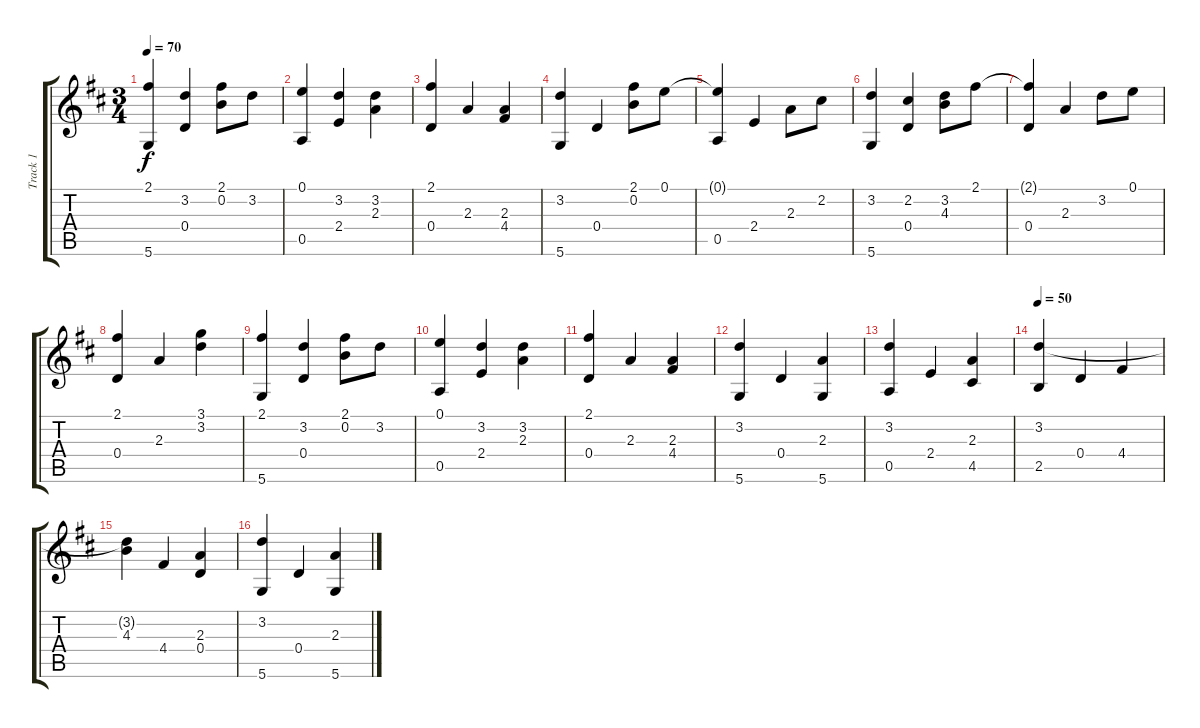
\track ("Track 1" "Track 1") {instrument acousticguitarnylon}
\staff {score tabs}
\tuning (E4 B3 G3 D3 A2 D2) {hide}
\ts (3 4)
\tempo 70
\clef g2
\ks d
(2.1 5.6).4{dy f} (3.2 0.4).4 (2.1 0.2).8 3.2.8 |
(0.1 0.5).4 (3.2 2.4).4 (3.2 2.3).4 |
(2.1 0.4).4 2.3.4 (2.3 4.4).4 |
(3.2 5.6).4 0.4.4 (2.1 0.2).8 0.1.8 |
(0.1{t} 0.5).4 2.4.4 2.3.8 2.2.8 |
(3.2 5.6).4 (2.2 0.4).4 (3.2 4.3).8 2.1.8 |
(2.1{t} 0.4).4 2.3.4 3.2.8 0.1.8 |
(2.1 0.4).4 2.3.4 (3.1 3.2).4 |
(2.1 5.6).4 (3.2 0.4).4 (2.1 0.2).8 3.2.8 |
(0.1 0.5).4 (3.2 2.4).4 (3.2 2.3).4 |
(2.1 0.4).4 2.3.4 (2.3 4.4).4 |
(3.2 5.6).4 0.4.4 (2.3 5.6).4 |
(3.2 0.5).4 2.4.4 (2.3 4.5).4 |
\tempo 50
(3.2 2.5).4 0.4.4 4.4.4 |
(3.2{t} 4.3).4 4.4.4 (2.3 0.4).4 |
(3.2 5.6).4 0.4.4 (2.3 5.6).4
